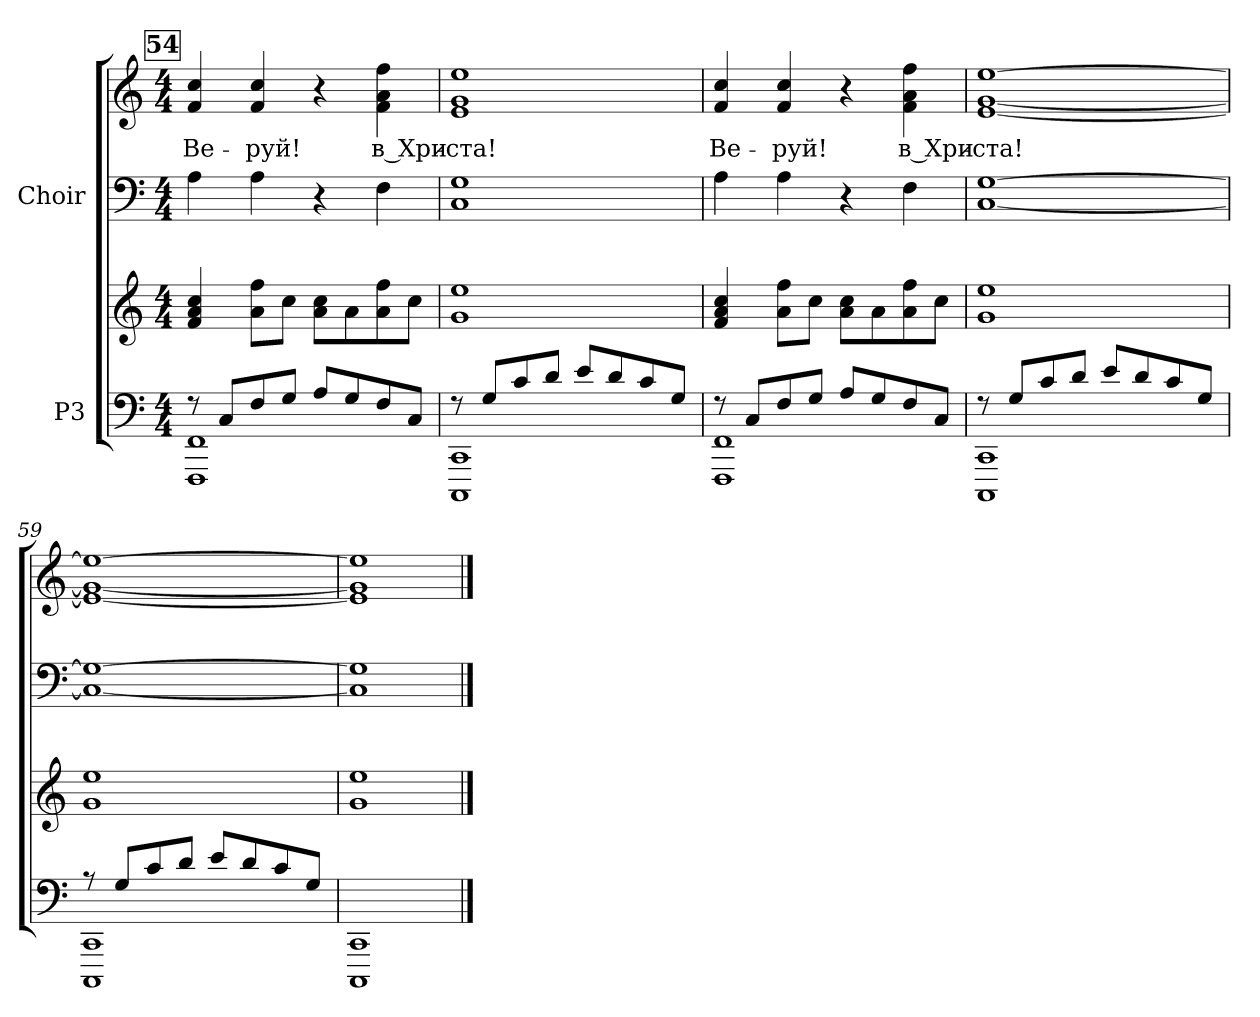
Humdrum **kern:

**kern	**kern	**kern	**kern	**text
*part2	*part2	*part1	*part1	*part1
*staff4	*staff3	*staff2	*staff1	*staff1
*I"P3	*	*I"Choir	*	*
*clefF4	*clefG2	*clefF4	*clefG2	*
*k[]	*k[]	*k[]	*k[]	*
*C:	*C:	*C:	*C:	*
*M4/4	*M4/4	*M4/4	*M4/4	*
!!LO:REH:place=s1:color=#000000:enc=box:fs=17.9779:t=54
=55	=55	=55	=55	=55
*^	*	*	*	*
!	!	!	!	!	!LO:LY:b:color=#000000
8r	1FFFi 1FFi	4fi/ 4ai 4cci	4Ai\	4fi/ 4cci	Ве-
8Ci/L	.	.	.	.	.
!	!	!	!	!	!LO:LY:b:color=#000000
8Fi/	.	8ai\ 8ffiL	4Ai\	4fi/ 4cci	-руй!
8Gi/J	.	8cci\J	.	.	.
8Ai/L	.	8ai\ 8cciL	4r	4r	.
8Gi/	.	8ai\	.	.	.
!	!	!	!	!	!LO:LY:b:color=#000000
8Fi/	.	8ai\ 8ffi	4Fi\	4fi\ 4ai 4ffi	в Хри-
8Ci/J	.	8cci\J	.	.	.
=56	=56	=56	=56	=56	=56
!	!	!	!	!	!LO:LY:b:color=#000000
8r	1CCCi 1CCi	1gi 1eei	1Ci 1Gi	1ei 1gi 1eei	-ста!
8Gi/L	.	.	.	.	.
8ci/	.	.	.	.	.
8di/J	.	.	.	.	.
8ei/L	.	.	.	.	.
8di/	.	.	.	.	.
8ci/	.	.	.	.	.
8Gi/J	.	.	.	.	.
!!LO:LB:g=z
=57	=57	=57	=57	=57	=57
!	!	!	!	!	!LO:LY:b:color=#000000
8r	1FFFi 1FFi	4fi/ 4ai 4cci	4Ai\	4fi/ 4cci	Ве-
8Ci/L	.	.	.	.	.
!	!	!	!	!	!LO:LY:b:color=#000000
8Fi/	.	8ai\ 8ffiL	4Ai\	4fi/ 4cci	-руй!
8Gi/J	.	8cci\J	.	.	.
8Ai/L	.	8ai\ 8cciL	4r	4r	.
8Gi/	.	8ai\	.	.	.
!	!	!	!	!	!LO:LY:b:color=#000000
8Fi/	.	8ai\ 8ffi	4Fi\	4fi\ 4ai 4ffi	в Хри-
8Ci/J	.	8cci\J	.	.	.
=58	=58	=58	=58	=58	=58
!	!	!	!	!	!LO:LY:b:color=#000000
8r	1CCCi 1CCi	1gi 1eei	[<1Ci [>1Gi	[<1ei [<1gi [>1eei	-ста!
8Gi/L	.	.	.	.	.
8ci/	.	.	.	.	.
8di/J	.	.	.	.	.
8ei/L	.	.	.	.	.
8di/	.	.	.	.	.
8ci/	.	.	.	.	.
8Gi/J	.	.	.	.	.
=59	=59	=59	=59	=59	=59
8r	1CCCi 1CCi	1gi 1eei	1Ci_< 1Gi_>	1ei_< 1gi_< 1eei_>	.
8Gi/L	.	.	.	.	.
8ci/	.	.	.	.	.
8di/J	.	.	.	.	.
8ei/L	.	.	.	.	.
8di/	.	.	.	.	.
8ci/	.	.	.	.	.
8Gi/J	.	.	.	.	.
*v	*v	*	*	*	*
=60	=60	=60	=60	=60
1CCCi 1CCi	1gi 1eei	1Ci] 1Gi]	1ei] 1gi] 1eei]	.
==	==	==	==	==
*-	*-	*-	*-	*-
